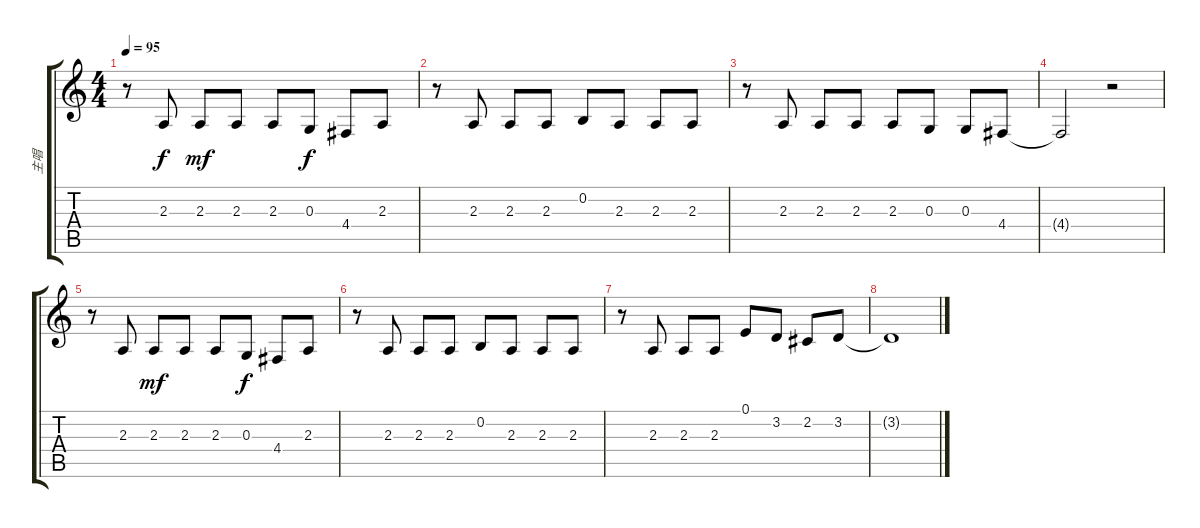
\track ("主唱" "主唱") {instrument cello}
\staff {score tabs}
\tuning (E4 B3 G3 D3 A2 E2) {hide}
\ts (4 4)
\tempo 95
\clef g2
\ks c
r.8{dy f} 2.3.8 2.3.8{dy mf} 2.3.8 2.3.8 0.3.8{dy f} 4.4.8 2.3.8 |
r.8 2.3.8 2.3.8 2.3.8 0.2.8 2.3.8 2.3.8 2.3.8 |
r.8 2.3.8 2.3.8 2.3.8 2.3.8 0.3.8 0.3.8 4.4.8 |
4.4{t}.2 r.2 |
r.8 2.3.8 2.3.8{dy mf} 2.3.8 2.3.8 0.3.8{dy f} 4.4.8 2.3.8 |
r.8 2.3.8 2.3.8 2.3.8 0.2.8 2.3.8 2.3.8 2.3.8 |
r.8 2.3.8 2.3.8 2.3.8 0.1.8 3.2.8 2.2.8 3.2.8 |
3.2{t}.1
